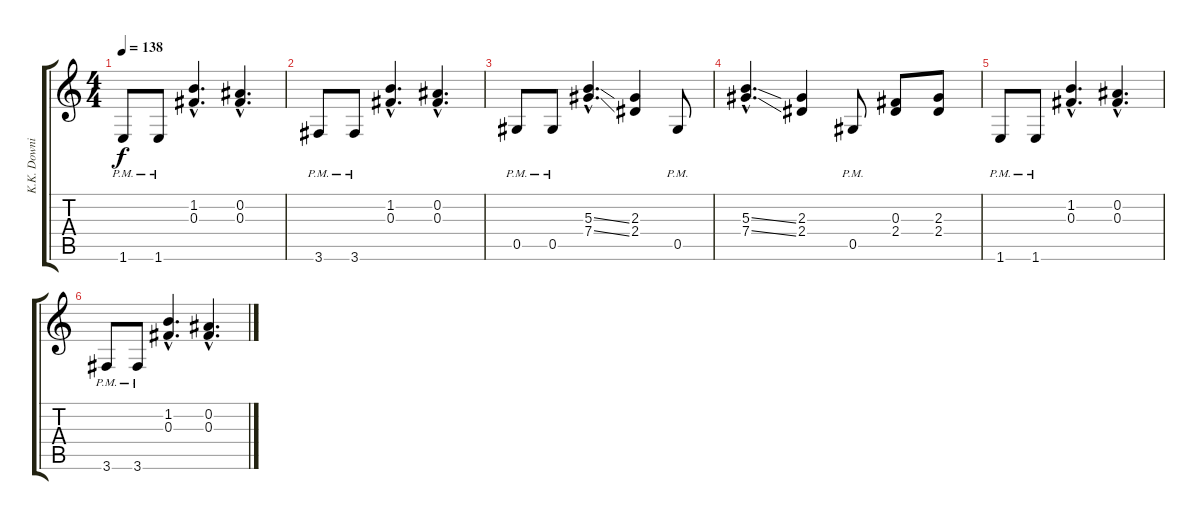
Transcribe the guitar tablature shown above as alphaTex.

\track ("K.K. Downing" "K.K. Downi") {instrument overdrivenguitar}
\staff {score tabs}
\tuning (Eb4 Bb3 Gb3 Db3 Ab2 Eb2) {hide}
\ts (4 4)
\tempo 138
\clef g2
\ks c
1.6{pm}.8{dy f} 1.6{pm}.8 (1.2{hac} 0.3{hac}).4{d} (0.2{hac} 0.3{hac}).4{d} |
3.6{pm}.8 3.6{pm}.8 (1.2{hac} 0.3{hac}).4{d} (0.2{hac} 0.3{hac}).4{d} |
0.5{pm}.8 0.5{pm}.8 (5.3{ss hac} 7.4{ss hac}).4{d} (2.3 2.4).4 0.5{pm}.8 |
(5.3{ss hac} 7.4{ss hac}).4{d} (2.3 2.4).4 0.5{pm}.8 (0.3 2.4).8 (2.3 2.4).8 |
1.6{pm}.8 1.6{pm}.8 (1.2{hac} 0.3{hac}).4{d} (0.2{hac} 0.3{hac}).4{d} |
3.6{pm}.8 3.6{pm}.8 (1.2{hac} 0.3{hac}).4{d} (0.2{hac} 0.3{hac}).4{d}
